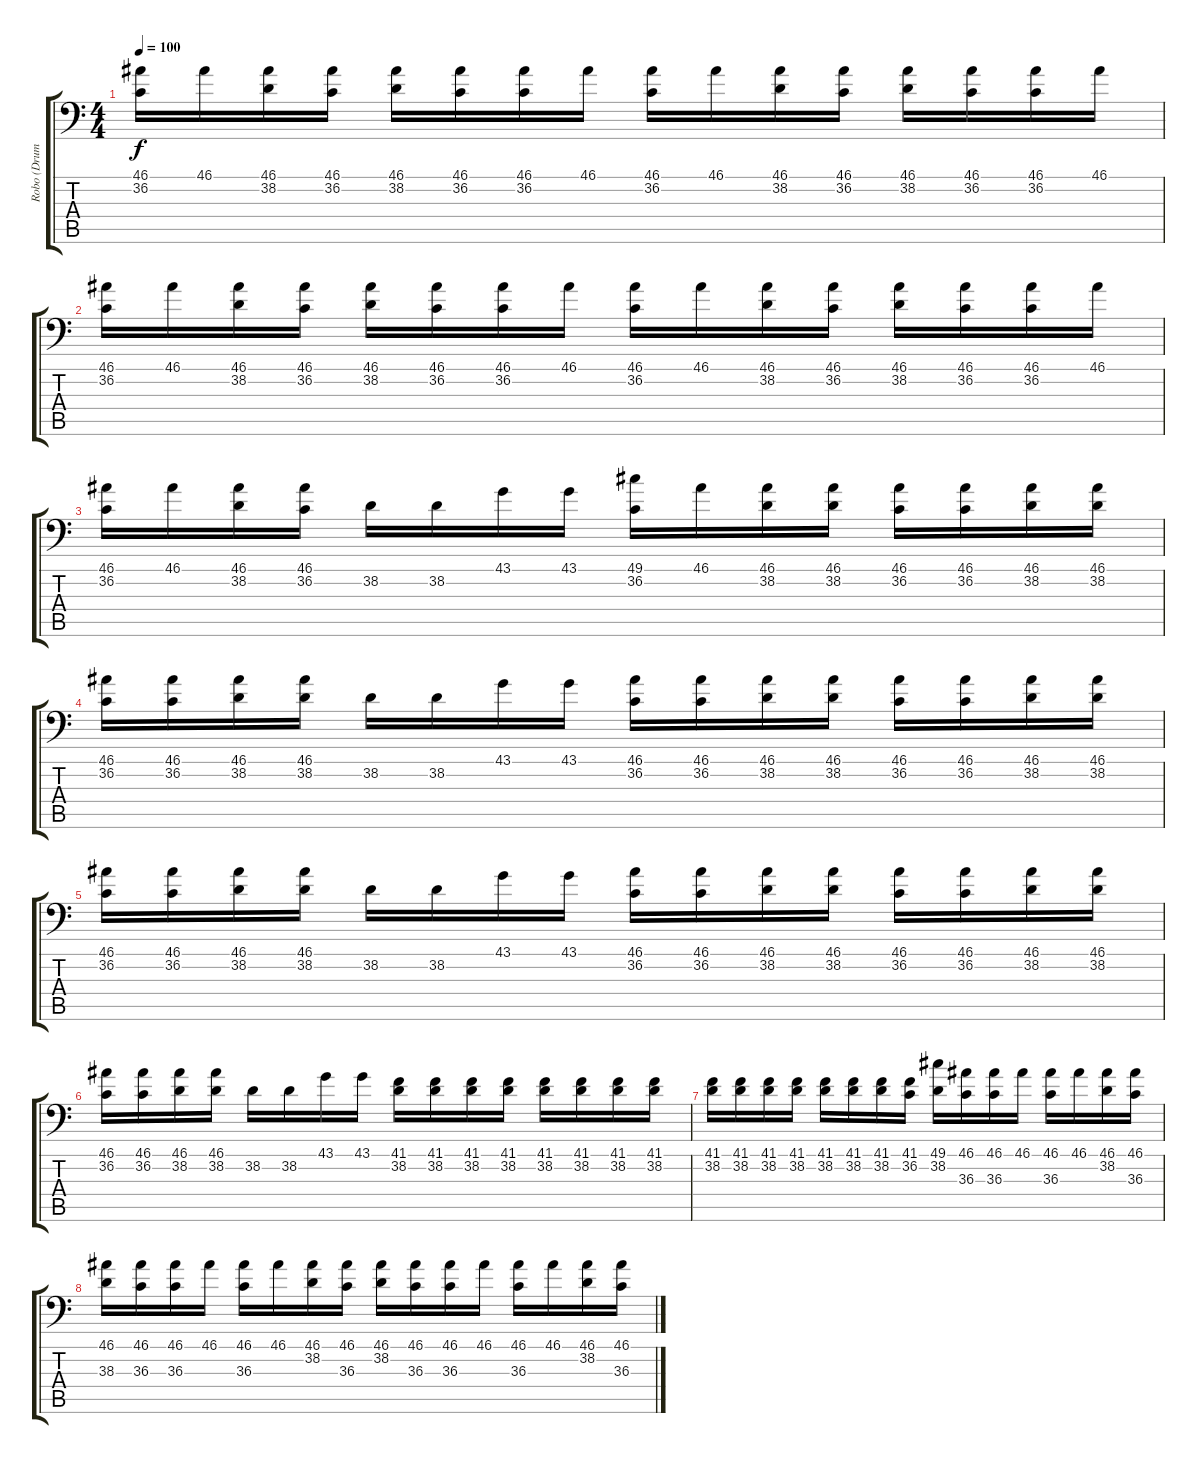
\track ("Robo (Drums)" "Robo (Drum") {instrument acousticgrandpiano}
\staff {score tabs}
\tuning (C-1 C-1 C-1 C-1 C-1 C-1) {hide}
\ts (4 4)
\tempo 100
\clef f4
\ks c
(46.1 36.2).16{dy f} 46.1.16 (46.1 38.2).16 (46.1 36.2).16 (46.1 38.2).16 (46.1 36.2).16 (46.1 36.2).16 46.1.16 (46.1 36.2).16 46.1.16 (46.1 38.2).16 (46.1 36.2).16 (46.1 38.2).16 (46.1 36.2).16 (46.1 36.2).16 46.1.16 |
(46.1 36.2).16 46.1.16 (46.1 38.2).16 (46.1 36.2).16 (46.1 38.2).16 (46.1 36.2).16 (46.1 36.2).16 46.1.16 (46.1 36.2).16 46.1.16 (46.1 38.2).16 (46.1 36.2).16 (46.1 38.2).16 (46.1 36.2).16 (46.1 36.2).16 46.1.16 |
(46.1 36.2).16 46.1.16 (46.1 38.2).16 (46.1 36.2).16 38.2.16 38.2.16 43.1.16 43.1.16 (49.1 36.2).16 46.1.16 (46.1 38.2).16 (46.1 38.2).16 (46.1 36.2).16 (46.1 36.2).16 (46.1 38.2).16 (46.1 38.2).16 |
(46.1 36.2).16 (46.1 36.2).16 (46.1 38.2).16 (46.1 38.2).16 38.2.16 38.2.16 43.1.16 43.1.16 (46.1 36.2).16 (46.1 36.2).16 (46.1 38.2).16 (46.1 38.2).16 (46.1 36.2).16 (46.1 36.2).16 (46.1 38.2).16 (46.1 38.2).16 |
(46.1 36.2).16 (46.1 36.2).16 (46.1 38.2).16 (46.1 38.2).16 38.2.16 38.2.16 43.1.16 43.1.16 (46.1 36.2).16 (46.1 36.2).16 (46.1 38.2).16 (46.1 38.2).16 (46.1 36.2).16 (46.1 36.2).16 (46.1 38.2).16 (46.1 38.2).16 |
(46.1 36.2).16 (46.1 36.2).16 (46.1 38.2).16 (46.1 38.2).16 38.2.16 38.2.16 43.1.16 43.1.16 (41.1 38.2).16 (41.1 38.2).16 (41.1 38.2).16 (41.1 38.2).16 (41.1 38.2).16 (41.1 38.2).16 (41.1 38.2).16 (41.1 38.2).16 |
(41.1 38.2).16 (41.1 38.2).16 (41.1 38.2).16 (41.1 38.2).16 (41.1 38.2).16 (41.1 38.2).16 (41.1 38.2).16 (41.1 36.2).16 (49.1 38.2).16 (46.1 36.3).16 (46.1 36.3).16 46.1.16 (46.1 36.3).16 46.1.16 (46.1 38.2).16 (46.1 36.3).16 |
(46.1 38.3).16 (46.1 36.3).16 (46.1 36.3).16 46.1.16 (46.1 36.3).16 46.1.16 (46.1 38.2).16 (46.1 36.3).16 (46.1 38.2).16 (46.1 36.3).16 (46.1 36.3).16 46.1.16 (46.1 36.3).16 46.1.16 (46.1 38.2).16 (46.1 36.3).16
